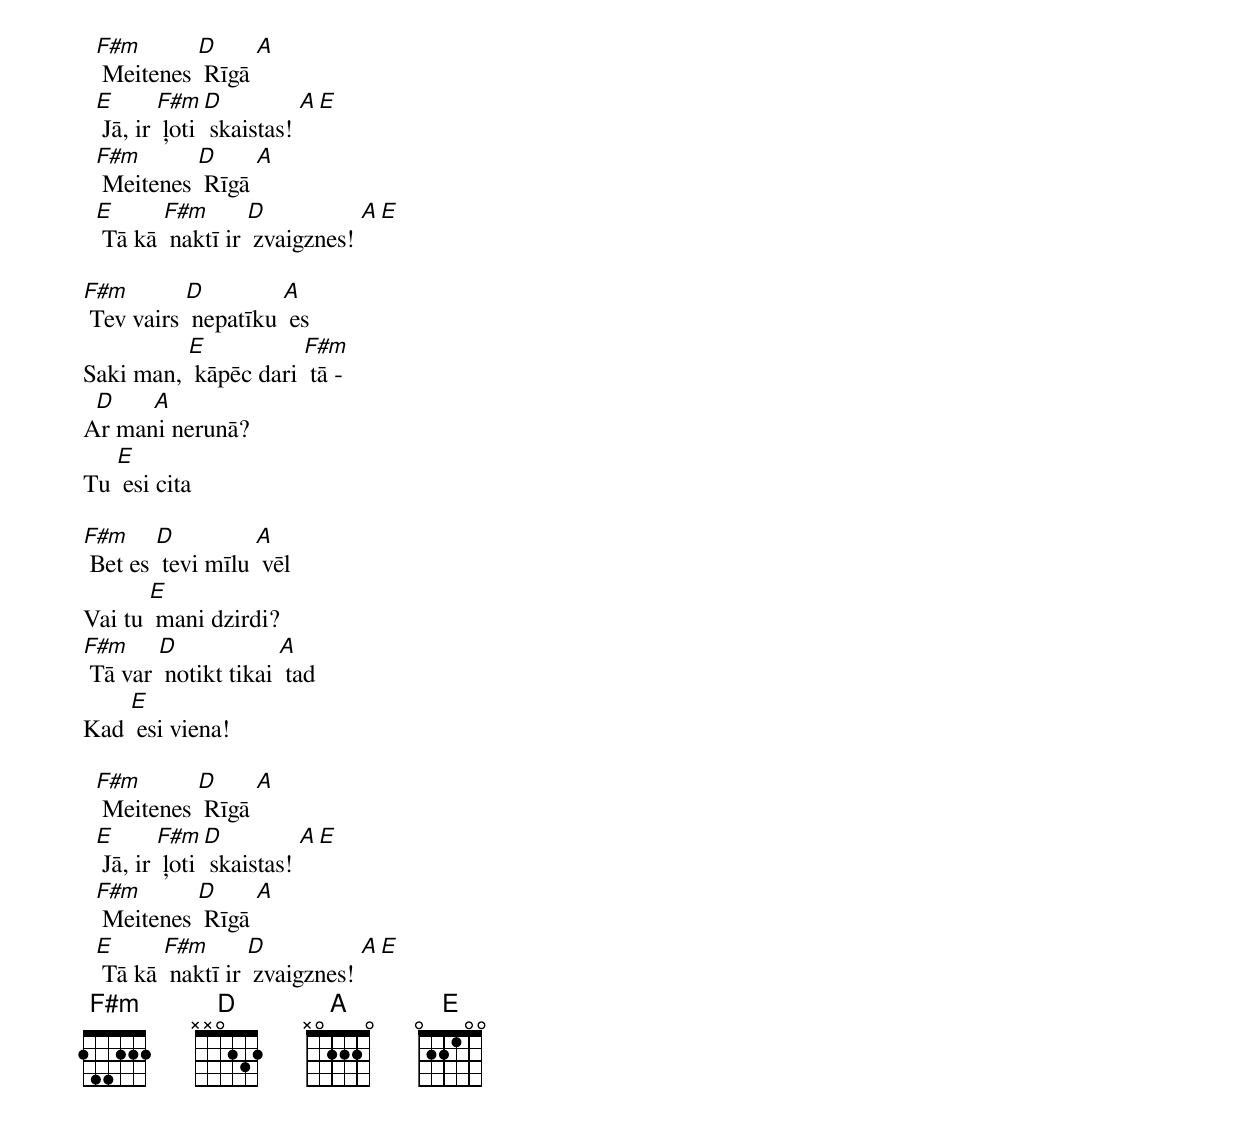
  [F#m] Meitenes [D] Rīgā [A]
  [E] Jā, ir [F#m] ļoti [D] skaistas! [A][E]
  [F#m] Meitenes [D] Rīgā [A]
  [E] Tā kā [F#m] naktī ir [D] zvaigznes! [A][E]

[F#m] Tev vairs [D] nepatīku [A] es
Saki man, [E] kāpēc dari [F#m] tā -
  [D]      [A]
Ar mani nerunā?
Tu [E] esi cita

[F#m] Bet es [D] tevi mīlu [A] vēl
Vai tu [E] mani dzirdi?
[F#m] Tā var [D] notikt tikai [A] tad
Kad [E] esi viena!

  [F#m] Meitenes [D] Rīgā [A]
  [E] Jā, ir [F#m] ļoti [D] skaistas! [A][E]
  [F#m] Meitenes [D] Rīgā [A]
  [E] Tā kā [F#m] naktī ir [D] zvaigznes! [A][E]
